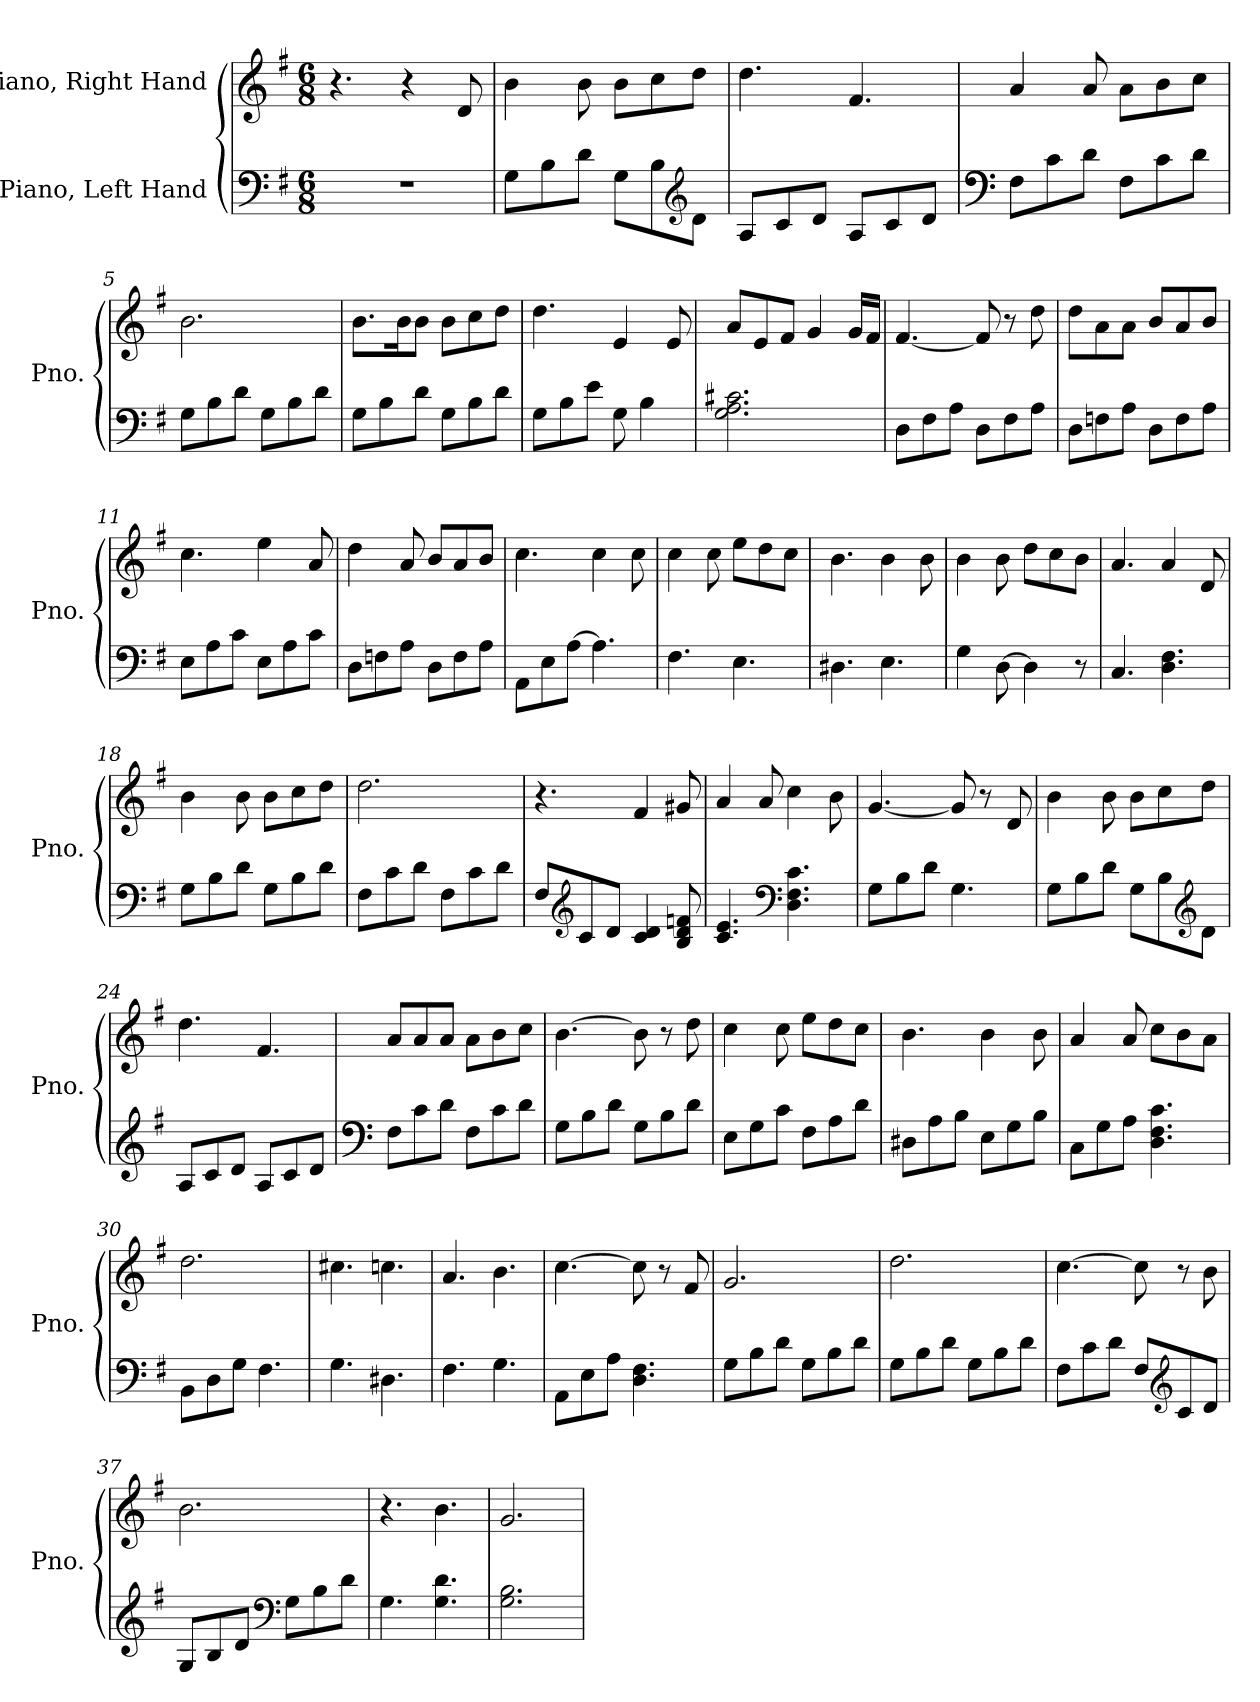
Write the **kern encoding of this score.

**kern	**kern
*part2	*part1
*staff2	*staff1
*I"Piano, Left Hand	*I"Piano, Right Hand
*I'Pno.	*I'Pno.
*clefF4	*clefG2
*k[f#]	*k[f#]
*M6/8	*M6/8
*MM80	*MM80
=1	=1
2.r	4.r
.	4r
.	8d/
=2	=2
8G\L	4b\
8B\	.
8d\J	8b\
8G\L	8b\L
8B\	8cc\
*clefG2	*
8d\J	8dd\J
=3	=3
8A/L	4.dd\
8c/	.
8d/J	.
8A/L	4.f#/
8c/	.
8d/J	.
=4	=4
*clefF4	*
8F#\L	4a/
8c\	.
8d\J	8a/
8F#\L	8a\L
8c\	8b\
8d\J	8cc\J
!!LO:LB:g=z
=5	=5
8G\L	2.b\
8B\	.
8d\J	.
8G\L	.
8B\	.
8d\J	.
=6	=6
8G\L	8.b\L
8B\	.
.	16b\K
8d\J	8b\J
8G\L	8b\L
8B\	8cc\
8d\J	8dd\J
=7	=7
8G\L	4.dd\
8B\	.
8e\J	.
8G\	4e/
4B\	.
.	8e/
=8	=8
2.G\ 2.A\ 2.c#X\	8a/L
.	8e/
.	8f#/J
.	4g/
.	16g/LL
.	16f#/JJ
=9	=9
8D\L	[4.f#/
8F#\	.
8A\J	.
8D\L	8f#/]
8F#\	8r
8A\J	8dd\
=10	=10
8D\L	8dd\L
8Fn\	8a\
8A\J	8a\J
8D\L	8b/L
8F\	8a/
8A\J	8b/J
!!LO:LB:g=z
=11	=11
8E\L	4.cc\
8A\	.
8c\J	.
8E\L	4ee\
8A\	.
8c\J	8a/
=12	=12
8D\L	4dd\
8Fn\	.
8A\J	8a/
8D\L	8b/L
8F\	8a/
8A\J	8b/J
=13	=13
8AA\L	4.cc\
8E\	.
[8A\J	.
4.A\]	4cc\
.	8cc\
=14	=14
4.F#\	4cc\
.	8cc\
4.E\	8ee\L
.	8dd\
.	8cc\J
=15	=15
4.D#X\	4.b\
4.E\	4b\
.	8b\
=16	=16
4G\	4b\
[8D\	8b\
4D\]	8dd\L
.	8cc\
8r	8b\J
=17	=17
4.C/	4.a/
4.D\ 4.F#\	4a/
.	8d/
!!LO:LB:g=z
=18	=18
8G\L	4b\
8B\	.
8d\J	8b\
8G\L	8b\L
8B\	8cc\
8d\J	8dd\J
=19	=19
8F#\L	2.dd\
8c\	.
8d\J	.
8F#\L	.
8c\	.
8d\J	.
=20	=20
8F#/L	4.r
*clefG2	*
8c/	.
8d/J	.
4c/ 4d/	4f#/
8B/ 8d/ 8fn/	8g#X/
=21	=21
4.c/ 4.e/	4a/
.	8a/
*clefF4	*
4.D\ 4.F#\ 4.c\	4cc\
.	8b\
=22	=22
8G\L	[4.g/
8B\	.
8d\J	.
4.G\	8g/]
.	8r
.	8d/
!!LO:LB:g=z
=23	=23
8G\L	4b\
8B\	.
8d\J	8b\
8G\L	8b\L
8B\	8cc\
*clefG2	*
8d\J	8dd\J
=24	=24
8A/L	4.dd\
8c/	.
8d/J	.
8A/L	4.f#/
8c/	.
8d/J	.
=25	=25
*clefF4	*
8F#\L	8a/L
8c\	8a/
8d\J	8a/J
8F#\L	8a\L
8c\	8b\
8d\J	8cc\J
=26	=26
8G\L	[4.b\
8B\	.
8d\J	.
8G\L	8b\]
8B\	8r
8d\J	8dd\
=27	=27
8E\L	4cc\
8G\	.
8c\J	8cc\
8F#\L	8ee\L
8A\	8dd\
8d\J	8cc\J
!!LO:LB:g=z
=28	=28
8D#X\L	4.b\
8A\	.
8B\J	.
8E\L	4b\
8G\	.
8B\J	8b\
=29	=29
8C\L	4a/
8G\	.
8A\J	8a/
4.D\ 4.F#\ 4.c\	8cc\L
.	8b\
.	8a\J
=30	=30
8BB\L	2.dd\
8D\	.
8G\J	.
4.F#\	.
=31	=31
4.G\	4.cc#X\
4.D#X\	4.ccn\
=32	=32
4.F#\	4.a/
4.G\	4.b\
=33	=33
8AA\L	[4.cc\
8E\	.
8A\J	.
4.D\ 4.F#\	8cc\]
.	8r
.	8f#/
=34	=34
8G\L	2.g/
8B\	.
8d\J	.
8G\L	.
8B\	.
8d\J	.
!!LO:PB:g=z
=35	=35
8G\L	2.dd\
8B\	.
8d\J	.
8G\L	.
8B\	.
8d\J	.
=36	=36
8F#\L	[4.cc\
8c\	.
8d\J	.
8F#/L	8cc\]
*clefG2	*
8c/	8r
8d/J	8b\
=37	=37
8G/L	2.b\
8B/	.
8d/J	.
*clefF4	*
8G\L	.
8B\	.
8d\J	.
=38	=38
4.G\	4.r
4.G\ 4.d\	4.b\
=39	=39
2.G\ 2.B\	2.g/
=	=
*-	*-
